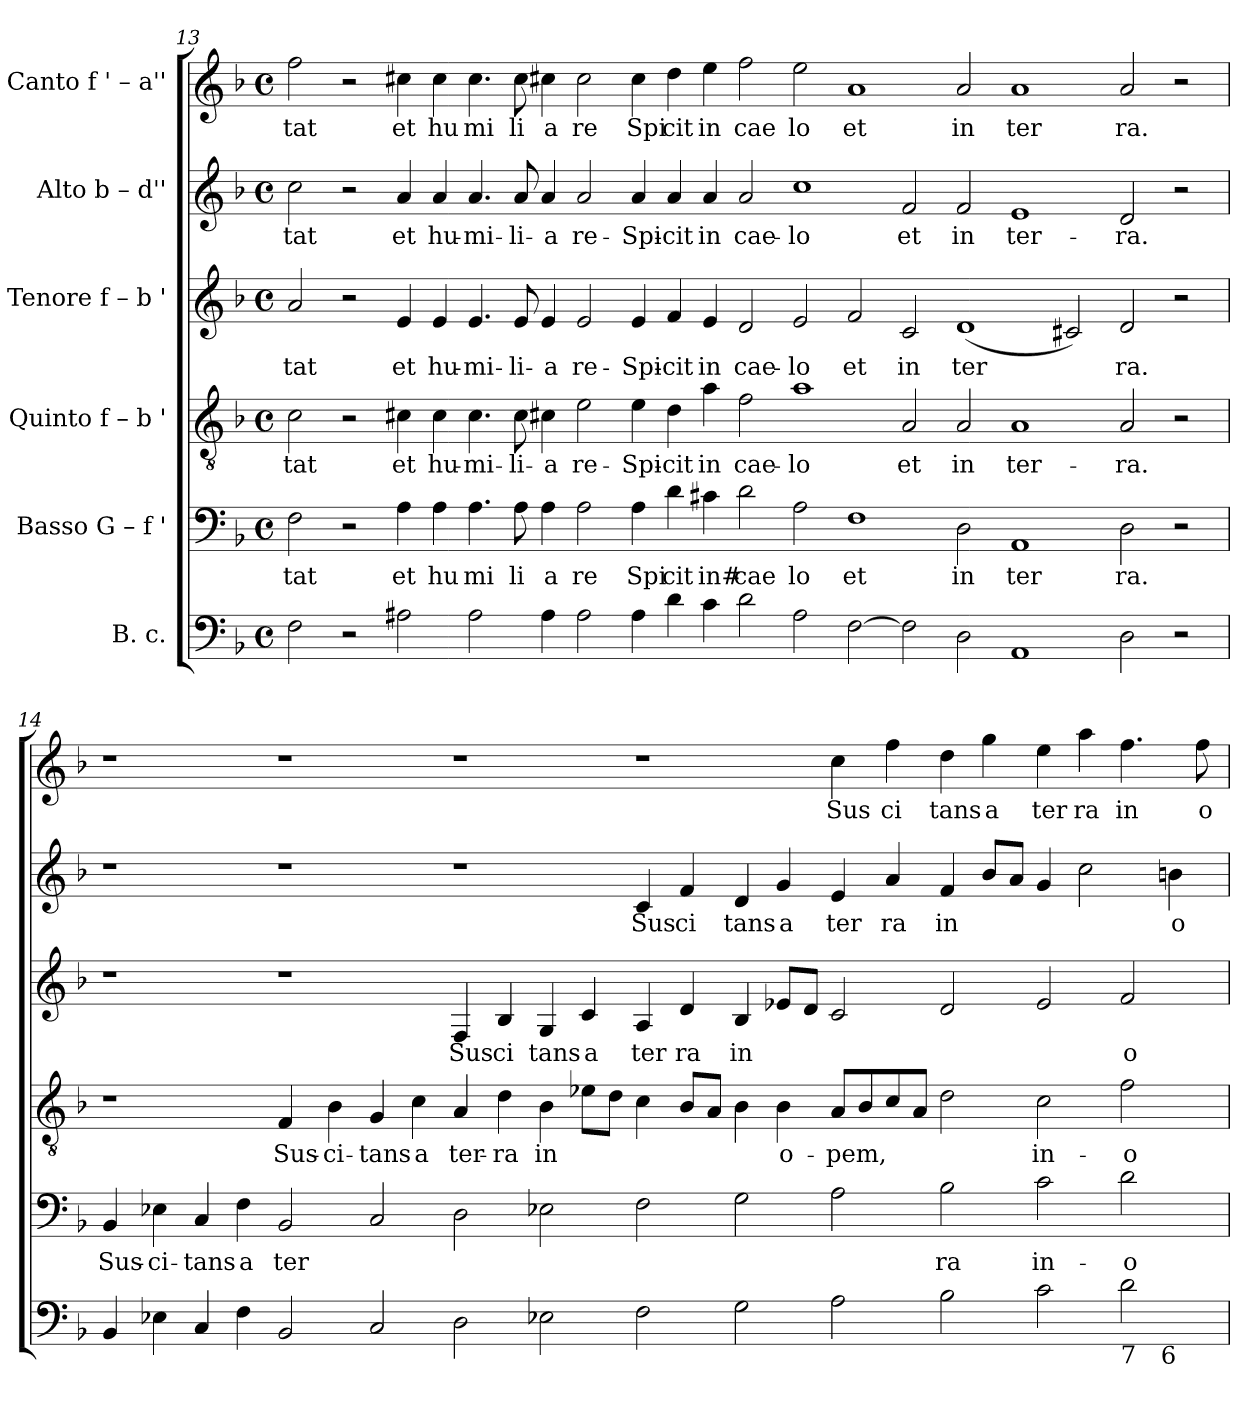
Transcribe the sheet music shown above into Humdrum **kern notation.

**kern	**kern	**text	**kern	**text	**kern	**text	**kern	**text	**kern	**text
*part6	*part5	*part5	*part4	*part4	*part3	*part3	*part2	*part2	*part1	*part1
*staff6	*staff5	*staff5	*staff4	*staff4	*staff3	*staff3	*staff2	*staff2	*staff1	*staff1
*I"B. c.	*I"Basso  G – f '	*	*I"Quinto  f – b '	*	*I"Tenore  f – b '	*	*I"Alto  b – d''	*	*I"Canto  f ' – a''	*
!!LO:LB:g=z
*clefF4	*clefF4	*	*clefGv2	*	*clefG2	*	*clefG2	*	*clefG2	*
*k[b-]	*k[b-]	*	*k[b-]	*	*k[b-]	*	*k[b-]	*	*k[b-]	*
*F:	*F:	*	*F:	*	*F:	*	*F:	*	*F:	*
*M4/4	*M4/4	*	*M4/4	*	*M4/4	*	*M4/4	*	*M4/4	*
*met(c)	*met(c)	*	*met(c)	*	*met(c)	*	*met(c)	*	*met(c)	*
=13	=13	=13	=13	=13	=13	=13	=13	=13	=13	=13
!	!	!LO:LY:b:cj	!	!LO:LY:b:cj	!	!LO:LY:b:cj	!	!LO:LY:b:cj	!	!LO:LY:b:cj
2F\	2F\	-tat	2c\	-tat	2a/	tat	2cc\	-tat	2ff\	tat
2r	2r	.	2r	.	2r	.	2r	.	2r	.
!	!	!LO:LY:b:cj	!	!LO:LY:b:cj	!	!LO:LY:b:cj	!	!LO:LY:b:cj	!	!LO:LY:b:cj
2A#\	4A\	et	4c#X\	et	4e/	et	4a/	et	4cc#X\	et
!	!	!LO:LY:b:cj	!	!LO:LY:b:cj	!	!LO:LY:b:cj	!	!LO:LY:b:cj	!	!LO:LY:b:cj
.	4A\	hu	4c#\	hu-	4e/	hu-	4a/	hu-	4cc#\	hu
!	!	!LO:LY:b:cj	!	!LO:LY:b:cj	!	!LO:LY:b:cj	!	!LO:LY:b:cj	!	!LO:LY:b:cj
2A#\	4.A\	mi	4.c#\	-mi-	4.e/	-mi-	4.a/	-mi-	4.cc#\	mi
!	!	!LO:LY:b:cj	!	!LO:LY:b:cj	!	!LO:LY:b:cj	!	!LO:LY:b:cj	!	!LO:LY:b:cj
.	8A\	li	8c#\	-li-	8e/	-li-	8a/	-li-	8cc#\	li
!	!	!LO:LY:b:cj	!	!LO:LY:b:cj	!	!LO:LY:b:cj	!	!LO:LY:b:cj	!	!LO:LY:b:cj
4A#\	4A\	a	4c#X\	-a	4e/	-a	4a/	-a	4cc#X\	a
!	!	!LO:LY:b:cj	!	!LO:LY:b:cj	!	!LO:LY:b:cj	!	!LO:LY:b:cj	!	!LO:LY:b:cj
2A#\	2A\	re	2e\	re-	2e/	re-	2a/	re-	2cc#\	re
!	!	!LO:LY:b:cj	!	!LO:LY:b:cj	!	!LO:LY:b:cj	!	!LO:LY:b:cj	!	!LO:LY:b:cj
4A#\	4A\	Spi	4e\	-Spi-	4e/	-Spi-	4a/	-Spi-	4cc#\	Spi
!	!	!LO:LY:b:cj	!	!LO:LY:b:cj	!	!LO:LY:b:cj	!	!LO:LY:b:cj	!	!LO:LY:b:cj
4d\	4d\	cit	4d\	-cit	4f/	-cit	4a/	-cit	4dd\	cit
!	!	!LO:LY:b:cj	!	!LO:LY:b:cj	!	!LO:LY:b:cj	!	!LO:LY:b:cj	!	!LO:LY:b:cj
4c\	4c#X\	in#	4a\	in	4e/	in	4a/	in	4ee\	in
!	!	!LO:LY:b:cj	!	!LO:LY:b:cj	!	!LO:LY:b:cj	!	!LO:LY:b:cj	!	!LO:LY:b:cj
2d\	2d\	cae	2f\	cae-	2d/	cae-	2a/	cae-	2ff\	cae
!	!	!LO:LY:b:cj	!	!LO:LY:b:cj	!	!LO:LY:b:cj	!	!LO:LY:b:cj	!	!LO:LY:b:cj
2A#\	2A\	lo	1a	-lo	2e/	-lo	1cc	-lo	2ee\	lo
!	!	!LO:LY:b:cj	!	!	!	!LO:LY:b:cj	!	!	!	!LO:LY:b:cj
[>2F\	1F	et	.	.	2f/	et	.	.	1a	et
!	!	!	!	!LO:LY:b:cj	!	!LO:LY:b:cj	!	!LO:LY:b:cj	!	!
2F\]	.	.	2A/	et	2c/	in	2f/	et	.	.
!	!	!LO:LY:b:cj	!	!LO:LY:b:cj	!	!LO:LY:b:cj	!	!LO:LY:b:cj	!	!LO:LY:b:cj
2D\	2D\	in	2A/	in	(<1d	ter-	2f/	in	2a/	in
!	!	!LO:LY:b:cj	!	!LO:LY:b:cj	!	!	!	!LO:LY:b:cj	!	!LO:LY:b:cj
1AA	1AA	ter	1A	ter-	.	.	1e	ter-	1a	ter
!	!	!	!	!	!	!LO:LY:b:cj	!	!	!	!
.	.	.	.	.	2c#X/)	--	.	.	.	.
!	!	!LO:LY:b:cj	!	!LO:LY:b:cj	!	!LO:LY:b:cj	!	!LO:LY:b:cj	!	!LO:LY:b:cj
2D\	2D\	ra.	2A/	-ra.	2d/	-ra.	2d/	-ra.	2a/	ra.
2r	2r	.	2r	.	2r	.	2r	.	2r	.
!!LO:PB:g=z
=14	=14	=14	=14	=14	=14	=14	=14	=14	=14	=14
!	!	!LO:LY:b:cj	!	!	!	!	!	!	!	!
*^	*	*	*	*	*	*	*	*	*	*
4BB-/	1ryy	4BB-/	Sus-	1r	.	1r	.	1r	.	1r	.
!	!	!	!LO:LY:b:cj	!	!	!	!	!	!	!	!
4E-X\	.	4E-X\	-ci-	.	.	.	.	.	.	.	.
!	!	!	!LO:LY:b:cj	!	!	!	!	!	!	!	!
4C/	.	4C/	-tans	.	.	.	.	.	.	.	.
!	!	!	!LO:LY:b:cj	!	!	!	!	!	!	!	!
4F\	.	4F\	a	.	.	.	.	.	.	.	.
!	!	!	!LO:LY:b:cj	!	!LO:LY:b:cj	!	!	!	!	!	!
2BB-/	1ryy	2BB-/	ter-	4F/	Sus-	1r	.	1r	.	1r	.
!	!	!	!	!	!LO:LY:b:cj	!	!	!	!	!	!
.	.	.	.	4B-\	-ci-	.	.	.	.	.	.
!	!	!	!LO:LY:b:cj	!	!LO:LY:b:cj	!	!	!	!	!	!
2C/	.	2C/	--	4G/	-tans	.	.	.	.	.	.
!	!	!	!	!	!LO:LY:b:cj	!	!	!	!	!	!
.	.	.	.	4c\	a	.	.	.	.	.	.
!	!	!	!LO:LY:b:cj	!	!LO:LY:b:cj	!	!LO:LY:b:cj	!	!	!	!
2D\	1ryy	2D\	--	4A/	ter-	4F/	Sus	1r	.	1r	.
!	!	!	!	!	!LO:LY:b:cj	!	!LO:LY:b:cj	!	!	!	!
.	.	.	.	4d\	-ra	4B-/	ci	.	.	.	.
!	!	!	!LO:LY:b:cj	!	!LO:LY:b:cj	!	!LO:LY:b:cj	!	!	!	!
2E-X\	.	2E-X\	--	4B-\	in-	4G/	tans	.	.	.	.
!	!	!	!	!	!LO:LY:b:cj	!	!LO:LY:b:cj	!	!	!	!
.	.	.	.	8e-X\L	--	4c/	a	.	.	.	.
!	!	!	!	!	!LO:LY:b:cj	!	!	!	!	!	!
.	.	.	.	8d\J	--	.	.	.	.	.	.
!	!	!	!LO:LY:b:cj	!	!LO:LY:b:cj	!	!LO:LY:b:cj	!	!LO:LY:b:cj	!	!
2F\	1ryy	2F\	--	4c\	--	4A/	ter	4c/	Sus	1r	.
!	!	!	!	!	!LO:LY:b:cj	!	!LO:LY:b:cj	!	!LO:LY:b:cj	!	!
.	.	.	.	8B-/L	--	4d/	ra	4f/	ci	.	.
!	!	!	!	!	!LO:LY:b:cj	!	!	!	!	!	!
.	.	.	.	8A/J	--	.	.	.	.	.	.
!	!	!	!LO:LY:b:cj	!	!LO:LY:b:cj	!	!LO:LY:b:cj	!	!LO:LY:b:cj	!	!
2G\	.	2G\	--	4B-\	--	4B-/	in	4d/	tans	.	.
!	!	!	!	!	!LO:LY:b:cj	!	!LO:LY:b:cj	!	!LO:LY:b:cj	!	!
.	.	.	.	4B-\	-o-	8e-X/L	.	4g/	a	.	.
!	!	!	!	!	!	!	!LO:LY:b:cj	!	!	!	!
.	.	.	.	.	.	8d/J	.	.	.	.	.
!	!	!	!LO:LY:b:cj	!	!LO:LY:b:cj	!	!LO:LY:b:cj	!	!LO:LY:b:cj	!	!LO:LY:b:cj
2A\	1ryy	2A\	--	8A/L	-pem,	2c/	.	4e/	ter	4cc\	Sus
!	!	!	!	!	!LO:LY:b:cj	!	!	!	!	!	!
.	.	.	.	8B-/	.	.	.	.	.	.	.
!	!	!	!	!	!LO:LY:b:cj	!	!	!	!LO:LY:b:cj	!	!LO:LY:b:cj
.	.	.	.	8c/	.	.	.	4a/	ra	4ff\	ci
!	!	!	!	!	!LO:LY:b:cj	!	!	!	!	!	!
.	.	.	.	8A/J	.	.	.	.	.	.	.
!	!	!	!LO:LY:b:cj	!	!LO:LY:b:cj	!	!LO:LY:b:cj	!	!LO:LY:b:cj	!	!LO:LY:b:cj
2B-\	.	2B-\	-ra	2d\	.	2d/	.	4f/	in	4dd\	tans
!	!	!	!	!	!	!	!	!	!LO:LY:b:cj	!	!LO:LY:b:cj
.	.	.	.	.	.	.	.	8b-/L	.	4gg\	a
!	!	!	!	!	!	!	!	!	!LO:LY:b:cj	!	!
.	.	.	.	.	.	.	.	8a/J	.	.	.
!	!	!	!LO:LY:b:cj	!	!LO:LY:b:cj	!	!LO:LY:b:cj	!	!LO:LY:b:cj	!	!LO:LY:b:cj
2c\	2ryy	2c\	in-	2c\	in-	2e-/	.	4g/	.	4ee\	ter
!	!	!	!	!	!	!	!	!	!LO:LY:b:cj	!	!LO:LY:b:cj
.	.	.	.	.	.	.	.	2cc\	.	4aa\	ra
!LO:TX:b:t=7	!	!	!	!	!	!	!	!	!	!	!
!	!	!	!LO:LY:b:cj	!	!LO:LY:b:cj	!	!LO:LY:b:cj	!	!	!	!LO:LY:b:cj
2d\	8...ryy	2d\	-o-	2f\	-o-	2f/	o	.	.	4.ff\	in
!	!LO:TX:b:t=6	!	!	!	!	!	!	!	!	!	!
.	4ryy	.	.	.	.	.	.	.	.	.	.
!	!	!	!	!	!	!	!	!	!LO:LY:b:cj	!	!
.	.	.	.	.	.	.	.	4bn\	o	.	.
!	!	!	!	!	!	!	!	!	!	!	!LO:LY:b:cj
.	.	.	.	.	.	.	.	.	.	8ff\	o
.	64ryy	.	.	.	.	.	.	.	.	.	.
*v	*v	*	*	*	*	*	*	*	*	*	*
=	=	=	=	=	=	=	=	=	=	=
*-	*-	*-	*-	*-	*-	*-	*-	*-	*-	*-
